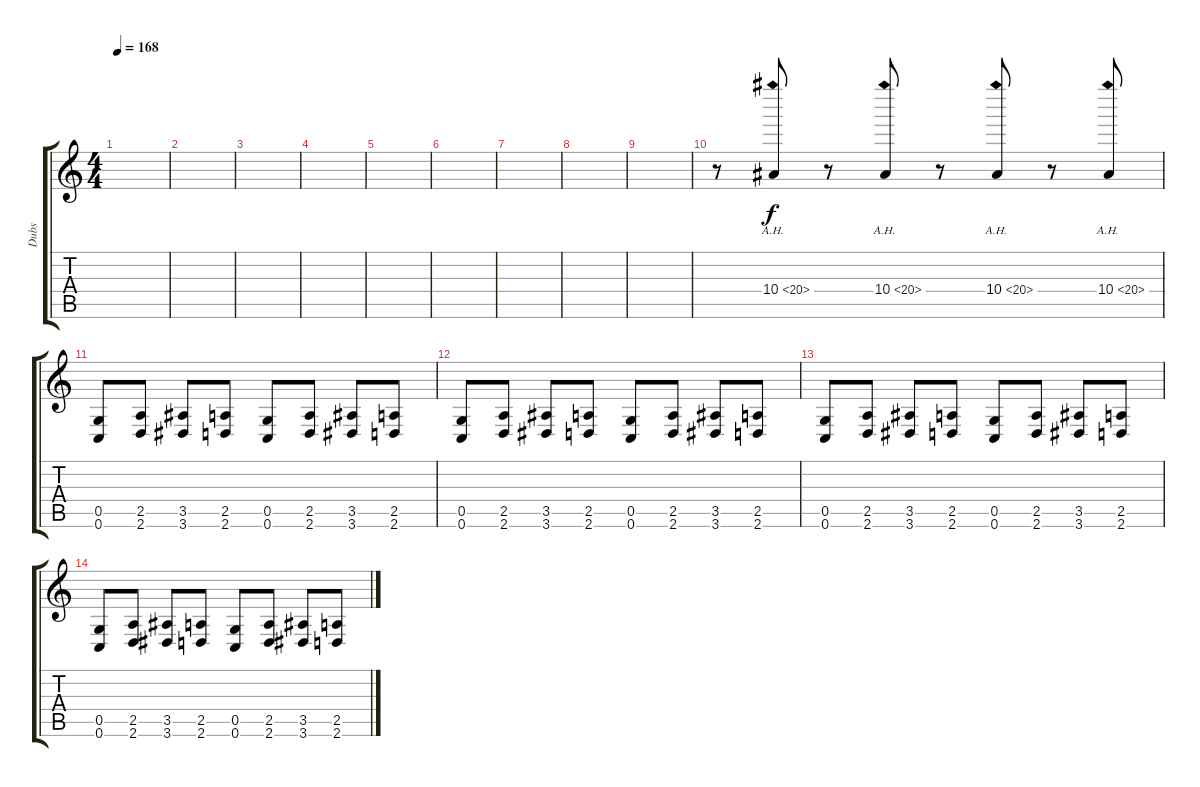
\track ("Dubs" "Dubs") {instrument distortionguitar}
\staff {score tabs}
\tuning (D4 A3 F3 C3 G2 C2) {hide}
\ts (4 4)
\tempo 168
\clef g2
\ks c
|
|
|
|
|
|
|
|
|
r.8 10.4{ah 10}.8 r.8 10.4{ah 10}.8 r.8 10.4{ah 10}.8 r.8 10.4{ah 10}.8 |
(0.5 0.6).8 (2.5 2.6).8 (3.5 3.6).8 (2.5 2.6).8 (0.5 0.6).8 (2.5 2.6).8 (3.5 3.6).8 (2.5 2.6).8 |
(0.5 0.6).8 (2.5 2.6).8 (3.5 3.6).8 (2.5 2.6).8 (0.5 0.6).8 (2.5 2.6).8 (3.5 3.6).8 (2.5 2.6).8 |
(0.5 0.6).8 (2.5 2.6).8 (3.5 3.6).8 (2.5 2.6).8 (0.5 0.6).8 (2.5 2.6).8 (3.5 3.6).8 (2.5 2.6).8 |
(0.5 0.6).8 (2.5 2.6).8 (3.5 3.6).8 (2.5 2.6).8 (0.5 0.6).8 (2.5 2.6).8 (3.5 3.6).8 (2.5 2.6).8
